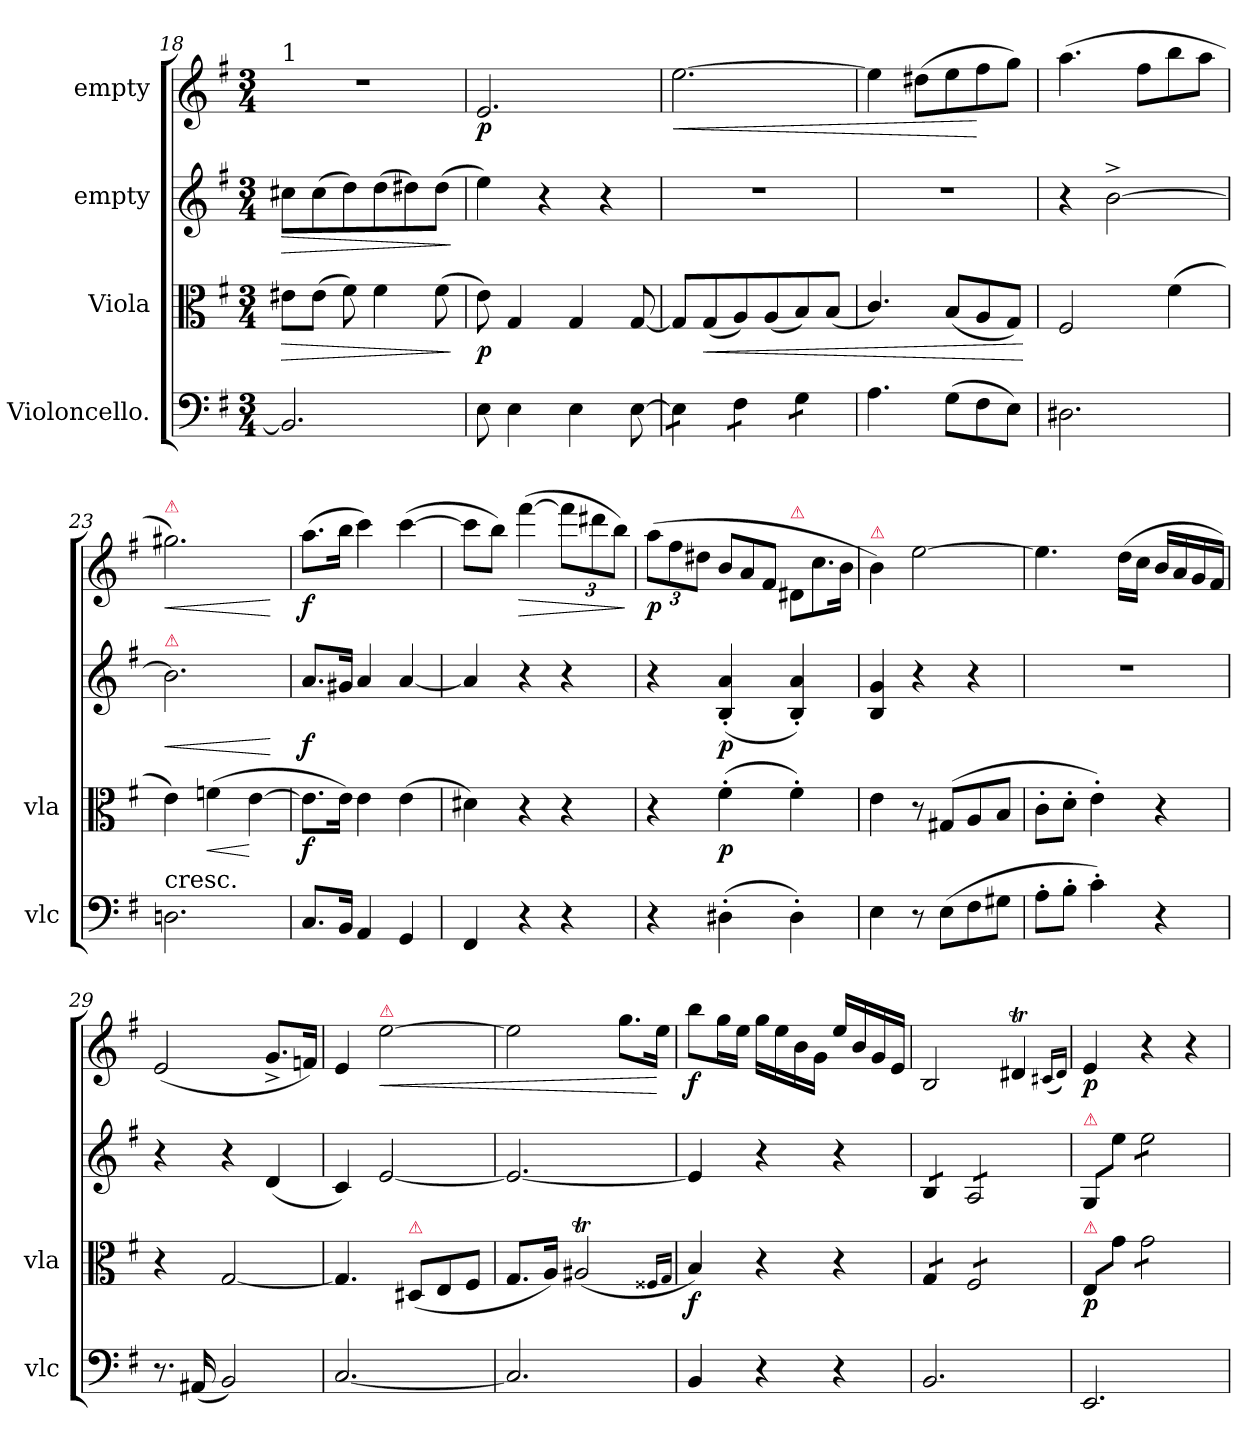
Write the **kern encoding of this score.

**kern	**kern	**dynam	**kern	**dynam	**kern	**dynam
*part4	*part3	*part3	*part2	*part2	*part1	*part1
*staff4	*staff3	*staff3	*staff2	*staff2	*staff1	*staff1
*I"Violoncello.	*I"Viola	*	*I"empty	*	*I"empty	*
*I'vlc	*I'vla	*	*	*	*	*
*clefF4	*clefC3	*	*clefG2	*	*clefG2	*
*k[f#]	*k[f#]	*	*k[f#]	*	*k[f#]	*
*e:	*e:	*	*e:	*	*e:	*
*M3/4	*M3/4	*	*M3/4	*	*M3/4	*
=18	=18	=18	=18	=18	=18	=18
!	!	!	!	!	!LO:TX:a:t=1	!
!	!	!LO:HP:b	!	!LO:HP:b	!	!
2.BB/]	8e#X\L	>	8cc#X\L	>	2.r	.
.	(8e#\J	.	(8cc#\	.	.	.
.	8f#\)	.	8dd\)	.	.	.
.	4f#\	.	(8dd\	.	.	.
.	.	.	8dd#X\)	.	.	.
.	(8f#\	.	(8dd#\J	.	.	.
.	.	]	.	]	.	.
=19	=19	=19	=19	=19	=19	=19
8E\	8e\)	p	4ee\)	.	2.e/	p
4E\	4G/	.	.	.	.	.
.	.	.	4r	.	.	.
4E\	4G/	.	.	.	.	.
.	.	.	4r	.	.	.
[8E\	[8G/	.	.	.	.	.
=20	=20	=20	=20	=20	=20	=20
!	!	!	!	!	!	!LO:HP:b
*tremolo	*	*	*	*	*	*
8E\]L	8G/L]	.	2.r	.	[2.ee\	<
!	!	!LO:HP:b	!	!	!	!
8E\J	(8G/	<	.	.	.	.
8F#\L	8A/)	.	.	.	.	.
8F#\J	(8A/	.	.	.	.	.
8G\L	8B/)	.	.	.	.	.
8G\J	(8B/J	.	.	.	.	.
*Xtremolo	*	*	*	*	*	*
=21	=21	=21	=21	=21	=21	=21
4.A\	4.c/)	.	2.r	.	4ee\]	.
.	.	.	.	.	(8dd#X\L	.
(8G\L	(8B/L	.	.	.	8ee\	.
8F#\	8A/	.	.	.	8ff#\	[
8E\J)	8G/J)	.	.	.	8gg\J)	.
.	.	[	.	.	.	.
=22	=22	=22	=22	=22	=22	=22
2.D#X\	2F#/	.	4r	.	(4.aa\	.
.	.	.	[2b^<\	.	.	.
.	.	.	.	.	8ff#\L	.
.	(4f#\	.	.	.	8bb\	.
.	.	.	.	.	8aa\J	.
=23	=23	=23	=23	=23	=23	=23
!	!	!	!	!	!LO:TX:a:color=crimson:t=⚠	!
!	!	!	!LO:TX:a:color=crimson:t=⚠	!	!	!
!LO:TX:a:t=cresc.	!	!	!	!	!	!
!	!	!	!	!LO:HP:b	!	!LO:HP:b
2.Dn\	4e\)	.	2.b\]	<	2.gg#X\)	<
!	!	!LO:HP:b	!	!	!	!
.	(4fn\	<	.	.	.	.
.	[4e\	[	.	.	.	.
.	.	.	.	[	.	[
=24	=24	=24	=24	=24	=24	=24
8.C/L	8.e\L]	f	8.a/L	f	(8.aa\L	f
16BB/Jk	16e\Jk)	.	16g#X/Jk	.	16bb\Jk	.
4AA/	4e\	.	4a/	.	4ccc\)	.
4GG/	(4e\	.	[4a/	.	([4ccc\	.
=25	=25	=25	=25	=25	=25	=25
4FF#/	4d#X\)	.	4a/]	.	8ccc\L]	.
.	.	.	.	.	8bb\J)	.
!	!	!	!	!	!	!LO:HP:b
4r	4r	.	4r	.	([4fff#\	>
4r	4r	.	4r	.	12fff#\L]	.
.	.	.	.	.	12ddd#X\	.
.	.	.	.	.	12bb\J)	.
.	.	.	.	.	.	]
=26	=26	=26	=26	=26	=26	=26
4r	4r	.	4r	.	(12aa\L	p
.	.	.	.	.	12ff#\	.
.	.	.	.	.	12dd#X\J	.
*	*	*	*	*	*Xtuplet	*
(4D#X'\	(4f#'\	p	(>4B'>/ 4a'>/	p	12b/L	.
.	.	.	.	.	12a/	.
.	.	.	.	.	12f#/J	.
!	!	!	!	!	!LO:TX:a:color=crimson:t=⚠	!
4D#'\)	4f#'\)	.	4B'>/ 4a'>/)	.	12d#X/L	.
.	.	.	.	.	12.cc\	.
.	.	.	.	.	24b\Jk	.
=27	=27	=27	=27	=27	=27	=27
!	!	!	!	!	!LO:TX:a:color=crimson:t=⚠	!
4E\	4e\	.	4B/ 4g/	.	4b\)	.
8r	8r	.	4r	.	[2ee\	.
(8E\L	(8G#X/L	.	.	.	.	.
8F#\	8A/	.	4r	.	.	.
8G#X\J	8B/J	.	.	.	.	.
=28	=28	=28	=28	=28	=28	=28
8A'\L	8c'\L	.	2.r	.	4.ee\]	.
8B'\J	8d'\J	.	.	.	.	.
4c'\)	4e'\)	.	.	.	.	.
.	.	.	.	.	(16dd\LL	.
.	.	.	.	.	16cc\JJ	.
4r	4r	.	.	.	16b/LL	.
.	.	.	.	.	16a/	.
.	.	.	.	.	16g/	.
.	.	.	.	.	16f#/JJ)	.
=29	=29	=29	=29	=29	=29	=29
8.r	4r	.	4r	.	(2e/	.
(16AA#X/	.	.	.	.	.	.
2BB/)	[2G/	.	4r	.	.	.
.	.	.	(4d/	.	8.g^>/L	.
.	.	.	.	.	16fn/Jk)	.
=30	=30	=30	=30	=30	=30	=30
[2.C/	4.G/]	.	4c/)	.	4e/	.
!	!	!	!	!	!LO:TX:a:color=crimson:t=⚠	!
!	!	!	!	!	!	!LO:HP:b
.	.	.	[2e/	.	[2ee\	<
!	!LO:TX:a:color=crimson:t=⚠	!	!	!	!	!
.	(>8D#X/L	.	.	.	.	.
.	8E/	.	.	.	.	.
.	8F#/J	.	.	.	.	.
=31	=31	=31	=31	=31	=31	=31
2.C/]	8.G/L	.	2.e/_	.	2ee\]	.
.	16A/Jk)	.	.	.	.	.
.	(>2A#Xt/	.	.	.	.	.
.	.	.	.	.	8.gg\L	.
.	.	.	.	.	16ee\Jk	[
.	16qqF##X/LL	.	.	.	.	.
.	16qqG/JJ	.	.	.	.	.
=32	=32	=32	=32	=32	=32	=32
4BB/	4B/)	f	4e/]	.	8bb\L	f
.	.	.	.	.	16gg\L	.
.	.	.	.	.	16ee\JJ	.
4r	4r	.	4r	.	16gg\LL	.
.	.	.	.	.	16ee\	.
.	.	.	.	.	16b\	.
.	.	.	.	.	16g\JJ	.
4r	4r	.	4r	.	16ee/LL	.
.	.	.	.	.	16b/	.
.	.	.	.	.	16g/	.
.	.	.	.	.	16e/JJ	.
=33	=33	=33	=33	=33	=33	=33
*	*tremolo	*	*	*	*	*
*	*	*	*tremolo	*	*	*
2.BB/	8G/L	.	8B/L	.	2B/	.
.	8G/J	.	8B/J	.	.	.
.	8F#/L	.	8A/L	.	.	.
.	8F#/	.	8A/	.	.	.
.	8F#/	.	8A/	.	4d#Xt/	.
.	8F#/J	.	8A/J	.	.	.
*	*	*	*Xtremolo	*	*	*
*	*Xtremolo	*	*	*	*	*
.	.	.	.	.	(16qqc#X/LL	.
.	.	.	.	.	16qqd#/JJ)	.
=34	=34	=34	=34	=34	=34	=34
!	!	!	!LO:TX:a:color=crimson:t=⚠	!	!	!
!	!LO:TX:a:color=crimson:t=⚠	!	!	!	!	!
2.EE/	8E/L	p	8G/L	.	4e/	p
.	8g\J	.	8ee\J	.	.	.
*	*tremolo	*	*	*	*	*
*	*	*	*tremolo	*	*	*
.	8g\L	.	8ee\L	.	4r	.
.	8g\	.	8ee\	.	.	.
.	8g\	.	8ee\	.	4r	.
.	8g\J	.	8ee\J	.	.	.
*	*	*	*Xtremolo	*	*	*
*	*Xtremolo	*	*	*	*	*
=	=	=	=	=	=	=
*-	*-	*-	*-	*-	*-	*-
